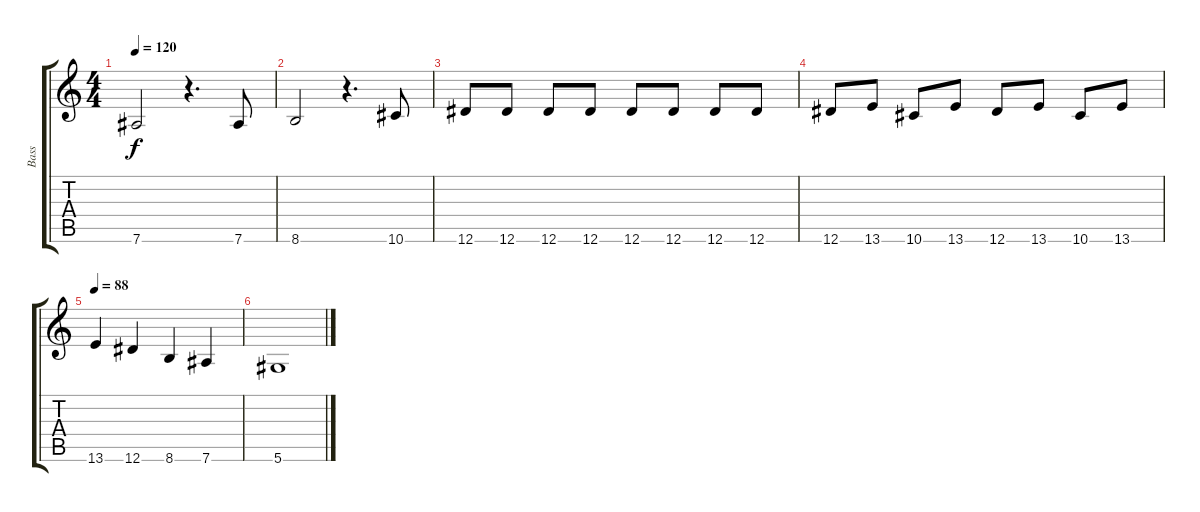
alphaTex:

\track ("Bass" "Bass") {instrument slapbass1}
\staff {score tabs}
\tuning (Eb4 Bb3 Gb3 Db3 Ab2 Eb2) {hide}
\ts (4 4)
\tempo 120
\clef g2
\ks c
7.6.2{dy f} r.4{d} 7.6.8 |
8.6.2 r.4{d} 10.6.8 |
12.6.8 12.6.8 12.6.8 12.6.8 12.6.8 12.6.8 12.6.8 12.6.8 |
12.6.8 13.6.8 10.6.8 13.6.8 12.6.8 13.6.8 10.6.8 13.6.8 |
\tempo 88
13.6.4 12.6.4 8.6.4 7.6.4 |
5.6.1
